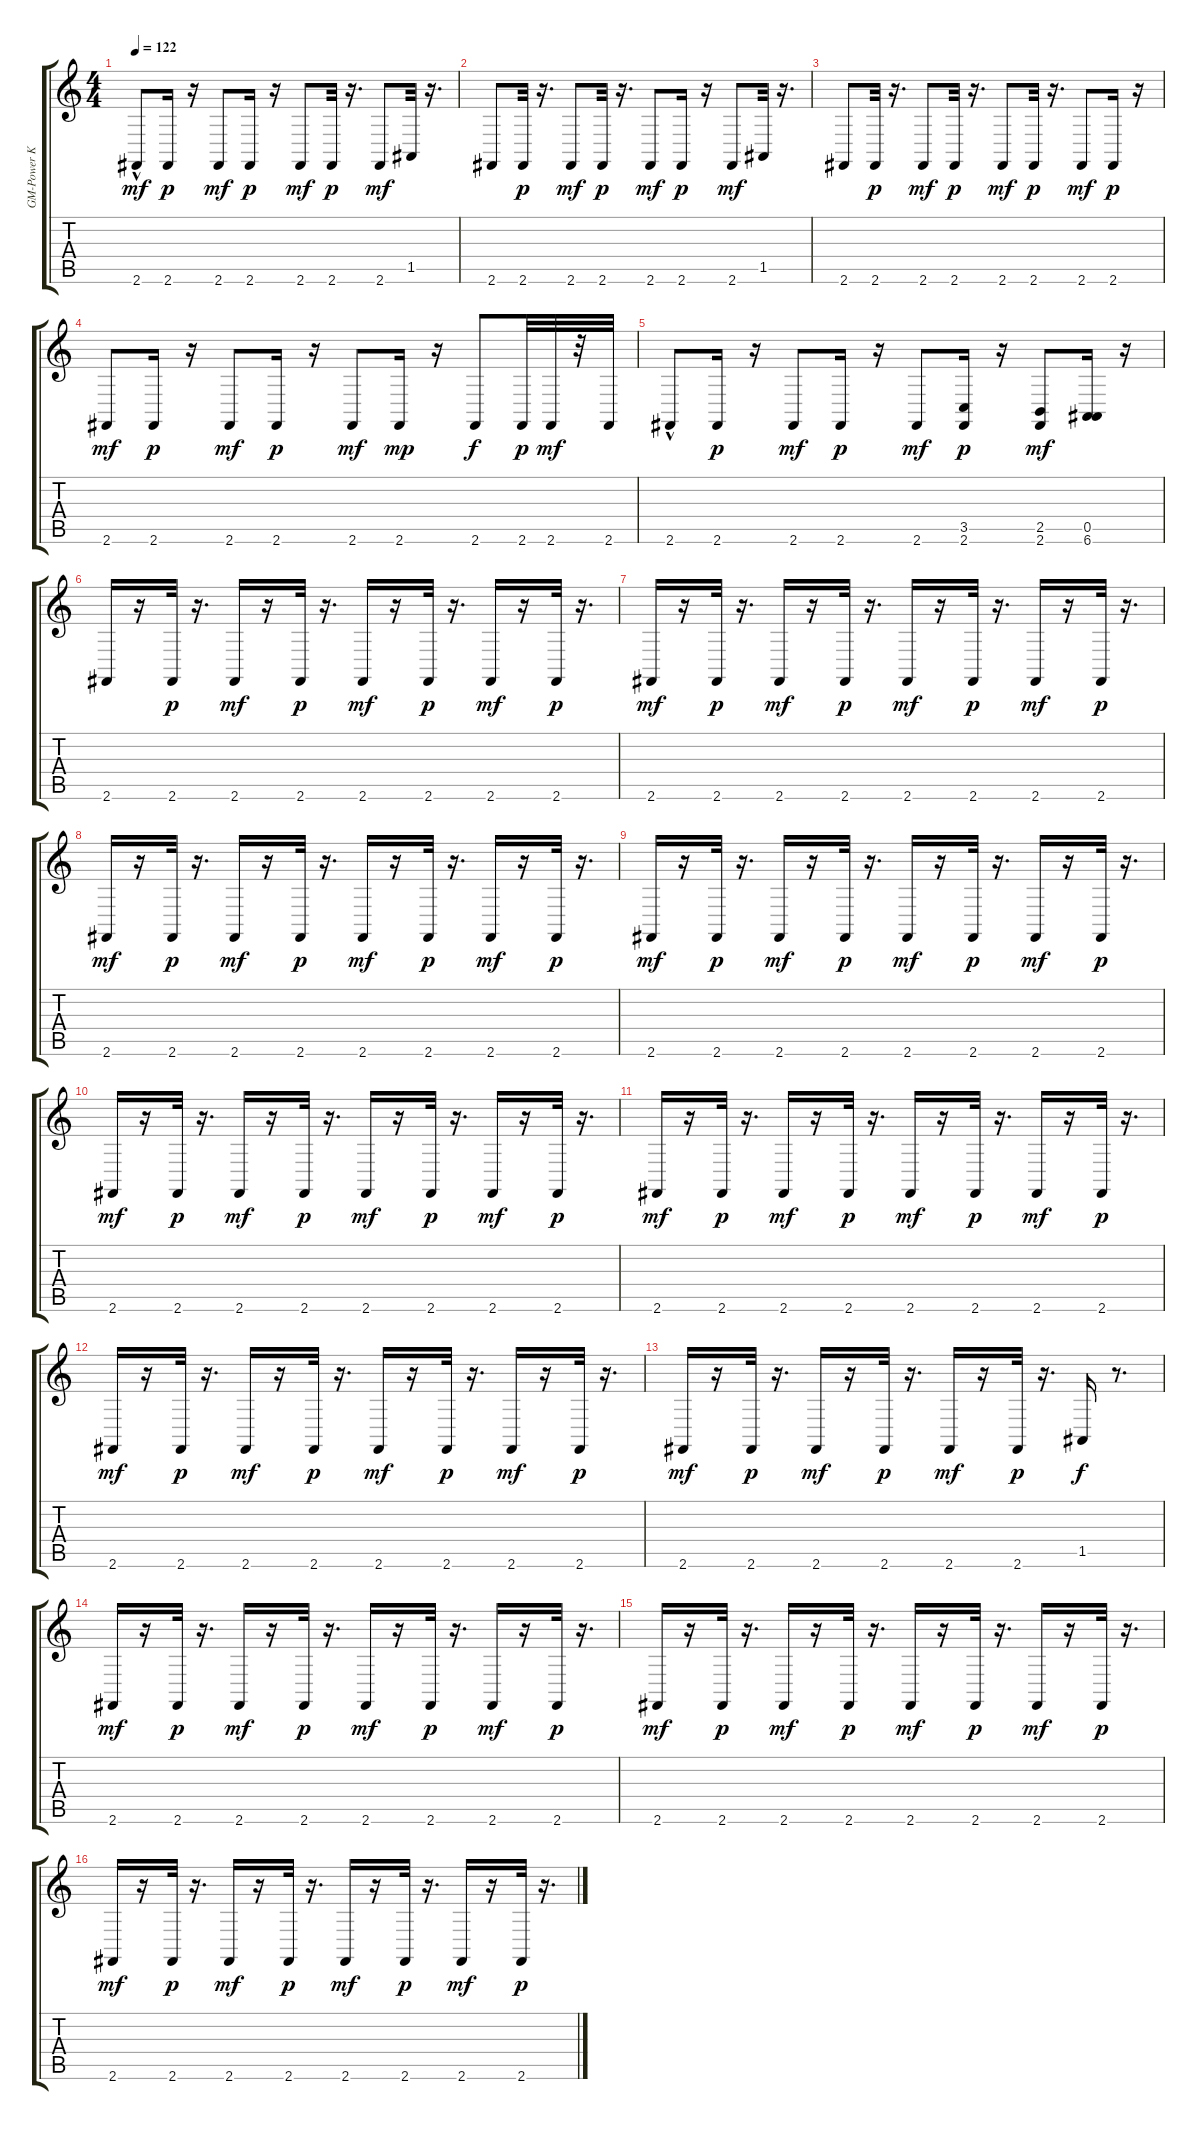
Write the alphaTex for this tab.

\track ("GM-Power Kit" "GM-Power K") {instrument steeldrums}
\staff {score tabs}
\tuning (E4 B3 G3 D3 A2 E2) {hide}
\ts (4 4)
\tempo 122
\clef g2
\ks c
2.6{hac}.8{dy mf} 2.6.16{dy p} r.16 2.6.8{dy mf} 2.6.16{dy p} r.16 2.6.8{dy mf} 2.6.32{dy p} r.16{d} 2.6.8{dy mf} 1.5.32 r.16{d} |
2.6.8 2.6.32{dy p} r.16{d} 2.6.8{dy mf} 2.6.32{dy p} r.16{d} 2.6.8{dy mf} 2.6.16{dy p} r.16 2.6.8{dy mf} 1.5.32 r.16{d} |
2.6.8 2.6.32{dy p} r.16{d} 2.6.8{dy mf} 2.6.32{dy p} r.16{d} 2.6.8{dy mf} 2.6.32{dy p} r.16{d} 2.6.8{dy mf} 2.6.16{dy p} r.16 |
2.6.8{dy mf} 2.6.16{dy p} r.16 2.6.8{dy mf} 2.6.16{dy p} r.16 2.6.8{dy mf} 2.6.16{dy mp} r.16 2.6.8{dy f} 2.6.32{dy p} 2.6.32{dy mf} r.32 2.6.32 |
2.6{hac}.8 2.6.16{dy p} r.16 2.6.8{dy mf} 2.6.16{dy p} r.16 2.6.8{dy mf} (3.5 2.6).16{dy p} r.16 (2.5 2.6).8{dy mf} (0.5 6.6).16 r.16 |
2.6.16 r.16 2.6.32{dy p} r.16{d} 2.6.16{dy mf} r.16 2.6.32{dy p} r.16{d} 2.6.16{dy mf} r.16 2.6.32{dy p} r.16{d} 2.6.16{dy mf} r.16 2.6.32{dy p} r.16{d} |
2.6.16{dy mf} r.16 2.6.32{dy p} r.16{d} 2.6.16{dy mf} r.16 2.6.32{dy p} r.16{d} 2.6.16{dy mf} r.16 2.6.32{dy p} r.16{d} 2.6.16{dy mf} r.16 2.6.32{dy p} r.16{d} |
2.6.16{dy mf} r.16 2.6.32{dy p} r.16{d} 2.6.16{dy mf} r.16 2.6.32{dy p} r.16{d} 2.6.16{dy mf} r.16 2.6.32{dy p} r.16{d} 2.6.16{dy mf} r.16 2.6.32{dy p} r.16{d} |
2.6.16{dy mf} r.16 2.6.32{dy p} r.16{d} 2.6.16{dy mf} r.16 2.6.32{dy p} r.16{d} 2.6.16{dy mf} r.16 2.6.32{dy p} r.16{d} 2.6.16{dy mf} r.16 2.6.32{dy p} r.16{d} |
2.6.16{dy mf} r.16 2.6.32{dy p} r.16{d} 2.6.16{dy mf} r.16 2.6.32{dy p} r.16{d} 2.6.16{dy mf} r.16 2.6.32{dy p} r.16{d} 2.6.16{dy mf} r.16 2.6.32{dy p} r.16{d} |
2.6.16{dy mf} r.16 2.6.32{dy p} r.16{d} 2.6.16{dy mf} r.16 2.6.32{dy p} r.16{d} 2.6.16{dy mf} r.16 2.6.32{dy p} r.16{d} 2.6.16{dy mf} r.16 2.6.32{dy p} r.16{d} |
2.6.16{dy mf} r.16 2.6.32{dy p} r.16{d} 2.6.16{dy mf} r.16 2.6.32{dy p} r.16{d} 2.6.16{dy mf} r.16 2.6.32{dy p} r.16{d} 2.6.16{dy mf} r.16 2.6.32{dy p} r.16{d} |
2.6.16{dy mf} r.16 2.6.32{dy p} r.16{d} 2.6.16{dy mf} r.16 2.6.32{dy p} r.16{d} 2.6.16{dy mf} r.16 2.6.32{dy p} r.16{d} 1.5.16{dy f} r.8{d} |
2.6.16{dy mf} r.16 2.6.32{dy p} r.16{d} 2.6.16{dy mf} r.16 2.6.32{dy p} r.16{d} 2.6.16{dy mf} r.16 2.6.32{dy p} r.16{d} 2.6.16{dy mf} r.16 2.6.32{dy p} r.16{d} |
2.6.16{dy mf} r.16 2.6.32{dy p} r.16{d} 2.6.16{dy mf} r.16 2.6.32{dy p} r.16{d} 2.6.16{dy mf} r.16 2.6.32{dy p} r.16{d} 2.6.16{dy mf} r.16 2.6.32{dy p} r.16{d} |
2.6.16{dy mf} r.16 2.6.32{dy p} r.16{d} 2.6.16{dy mf} r.16 2.6.32{dy p} r.16{d} 2.6.16{dy mf} r.16 2.6.32{dy p} r.16{d} 2.6.16{dy mf} r.16 2.6.32{dy p} r.16{d}
